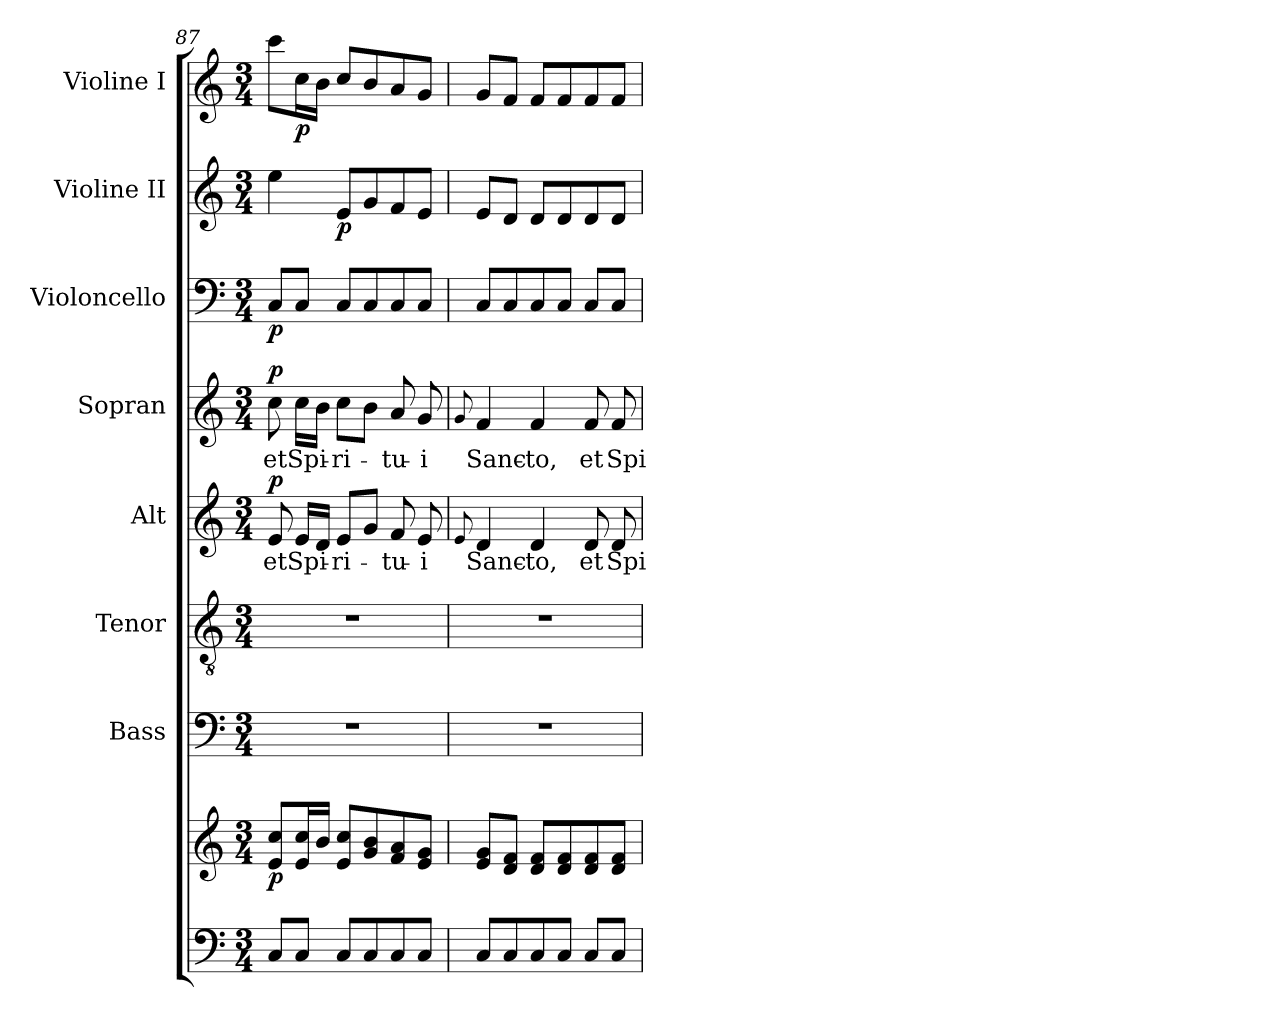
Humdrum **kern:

**kern	**kern	**dynam	**kern	**kern	**kern	**text	**dynam	**kern	**text	**dynam	**kern	**dynam	**kern	**dynam	**kern	**dynam
*part8	*part8	*part8	*part7	*part6	*part5	*part5	*part5	*part4	*part4	*part4	*part3	*part3	*part2	*part2	*part1	*part1
*staff9	*staff8	*staff8/9	*staff7	*staff6	*staff5	*staff5	*staff5	*staff4	*staff4	*staff4	*staff3	*staff3	*staff2	*staff2	*staff1	*staff1
*	*	*	*I"Bass	*I"Tenor	*I"Alt	*	*	*I"Sopran	*	*	*I"Violoncello	*	*I"Violine II	*	*I"Violine I	*
*	*	*	*I'B.	*I'T.	*I'A.	*	*	*I'S.	*	*	*I'Vc.	*	*I'Vl. II	*	*I'Vl. I	*
*clefF4	*clefG2	*	*clefF4	*clefGv2	*clefG2	*	*	*clefG2	*	*	*clefF4	*	*clefG2	*	*clefG2	*
*	*	*	*	*	*	*	*	*	*	*	*ITrd7c12	*	*	*	*	*
*k[]	*k[]	*	*k[]	*k[]	*k[]	*	*	*k[]	*	*	*k[]	*	*k[]	*	*k[]	*
*C:	*C:	*	*C:	*C:	*C:	*	*	*C:	*	*	*C:	*	*C:	*	*C:	*
*M3/4	*M3/4	*	*M3/4	*M3/4	*M3/4	*	*	*M3/4	*	*	*M3/4	*	*M3/4	*	*M3/4	*
=87	=87	=87	=87	=87	=87	=87	=87	=87	=87	=87	=87	=87	=87	=87	=87	=87
!	!	!LO:DY:b	!	!	!	!LO:LY:b	!LO:DY:a	!	!LO:LY:b	!LO:DY:a	!	!LO:DY:b	!	!	!	!
8C/L	8e/ 8cc/L	p	2.r	2.r	8e/	et	p	8cc\	et	p	8CC/L	p	4ee\	.	8ccc\L	.
!	!	!	!	!	!	!LO:LY:b	!	!	!LO:LY:b	!	!	!	!	!	!	!LO:DY:b
8C/J	16e/ 16cc/L	.	.	.	16e/LL	Spi-	.	16cc\LL	Spi-	.	8CC/J	.	.	.	16cc\L	p
.	16b/JJ	.	.	.	16d/JJ	.	.	16b\JJ	.	.	.	.	.	.	16b\JJ	.
!	!	!	!	!	!	!LO:LY:b	!	!	!LO:LY:b	!	!	!	!	!LO:DY:b	!	!
8C/L	8e/ 8cc/L	.	.	.	8e/L	-ri-	.	8cc\L	-ri-	.	8CC/L	.	8e/L	p	8cc/L	.
8C/	8g/ 8b/	.	.	.	8g/J	.	.	8b\J	.	.	8CC/	.	8g/	.	8b/	.
!	!	!	!	!	!	!LO:LY:b	!	!	!LO:LY:b	!	!	!	!	!	!	!
8C/	8f/ 8a/	.	.	.	8f/	-tu-	.	8a/	-tu-	.	8CC/	.	8f/	.	8a/	.
!	!	!	!	!	!	!LO:LY:b	!	!	!LO:LY:b	!	!	!	!	!	!	!
8C/J	8e/ 8g/J	.	.	.	8e/	-i	.	8g/	-i	.	8CC/J	.	8e/J	.	8g/J	.
!!LO:PB:g=z
=88	=88	=88	=88	=88	=88	=88	=88	=88	=88	=88	=88	=88	=88	=88	=88	=88
.	.	.	.	.	8qqe/	.	.	8qqg/	.	.	.	.	.	.	.	.
!	!	!	!	!	!	!LO:LY:b	!	!	!LO:LY:b	!	!	!	!	!	!	!
8C/L	8e/ 8g/L	.	2.r	2.r	4d/	Sanc-	.	4f/	Sanc-	.	8CC/L	.	8e/L	.	8g/L	.
8C/	8d/ 8f/J	.	.	.	.	.	.	.	.	.	8CC/	.	8d/J	.	8f/J	.
!	!	!	!	!	!	!LO:LY:b	!	!	!LO:LY:b	!	!	!	!	!	!	!
8C/	8d/ 8f/L	.	.	.	4d/	-to,	.	4f/	-to,	.	8CC/	.	8d/L	.	8f/L	.
8C/J	8d/ 8f/	.	.	.	.	.	.	.	.	.	8CC/J	.	8d/	.	8f/	.
!	!	!	!	!	!	!LO:LY:b	!	!	!LO:LY:b	!	!	!	!	!	!	!
8C/L	8d/ 8f/	.	.	.	8d/	et	.	8f/	et	.	8CC/L	.	8d/	.	8f/	.
!	!	!	!	!	!	!LO:LY:b	!	!	!LO:LY:b	!	!	!	!	!	!	!
8C/J	8d/ 8f/J	.	.	.	8d/	Spi-	.	8f/	Spi-	.	8CC/J	.	8d/J	.	8f/J	.
=	=	=	=	=	=	=	=	=	=	=	=	=	=	=	=	=
*-	*-	*-	*-	*-	*-	*-	*-	*-	*-	*-	*-	*-	*-	*-	*-	*-
